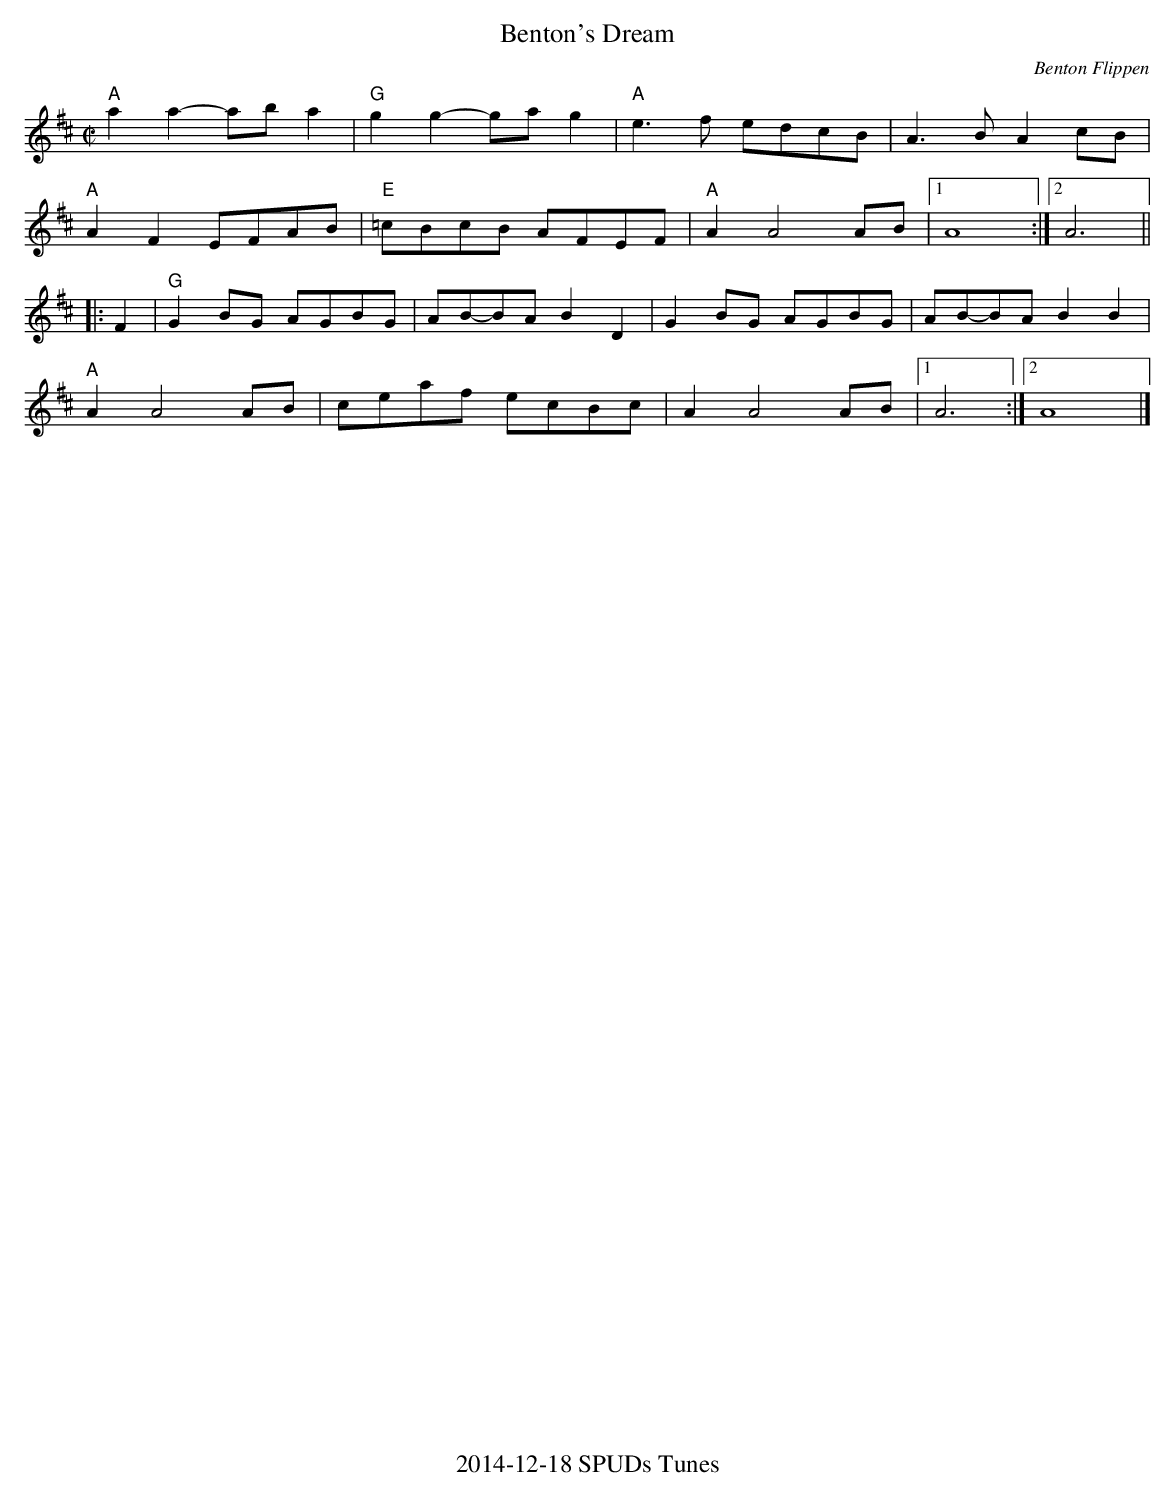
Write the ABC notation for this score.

X:1
T:Benton's Dream
C:Benton Flippen
M:C|
L:1/8
K:Amix
"A"a2a2- aba2 | "G"g2g2- gag2 | "A"e3 f edcB | A3 B A2 cB |
"A"A2 F2 EFAB | "E"=cBcB AFEF | "A"A2 A4 AB |1 A8 :|2 A6 ||
|: F2 | "G"G2 BG AGBG | AB-BA B2 D2 | G2 BG AGBG | AB-BA B2 B2 |
"A" A2 A4 AB | ceaf ecBc | A2 A4 AB |1 A6 :|2 A8|]
